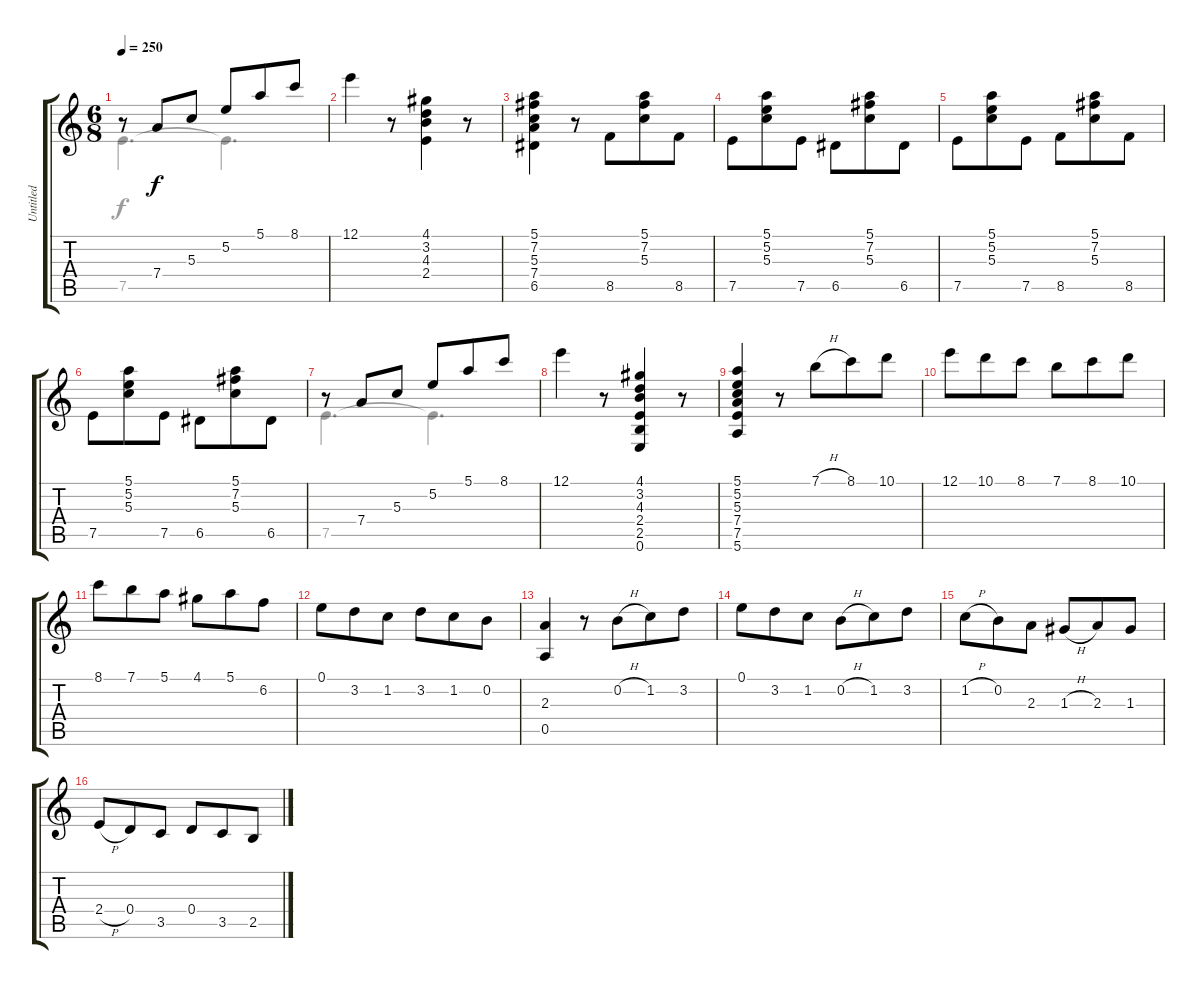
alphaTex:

\track ("Untitled" "Untitled") {instrument acousticguitarnylon}
\staff {score tabs}
\tuning (E4 B3 G3 D3 A2 E2) {hide}
\voice
\ts (6 8)
\tempo 250
\clef g2
\ks c
r.8{dy ff} 7.4.8{dy f} 5.3.8 5.2.8 5.1.8 8.1.8 |
12.1.4 r.8 (4.1 3.2 4.3 2.4).4 r.8 |
(5.1 7.2 5.3 7.4 6.5).4 r.8 8.5.8 (5.1 7.2 5.3).8 8.5.8 |
7.5.8 (5.1 5.2 5.3).8 7.5.8 6.5.8 (5.1 7.2 5.3).8 6.5.8 |
7.5.8 (5.1 5.2 5.3).8 7.5.8 8.5.8 (5.1 7.2 5.3).8 8.5.8 |
7.5.8 (5.1 5.2 5.3).8 7.5.8 6.5.8 (5.1 7.2 5.3).8 6.5.8 |
r.8 7.4.8 5.3.8 5.2.8 5.1.8 8.1.8 |
12.1.4 r.8 (4.1 3.2 4.3 2.4 2.5 0.6).4 r.8 |
(5.1 5.2 5.3 7.4 7.5 5.6).4 r.8 7.1{h}.8 8.1.8 10.1.8 |
12.1.8 10.1.8 8.1.8 7.1.8 8.1.8 10.1.8 |
8.1.8 7.1.8 5.1.8 4.1.8 5.1.8 6.2.8 |
0.1.8 3.2.8 1.2.8 3.2.8 1.2.8 0.2.8 |
(2.3 0.5).4 r.8 0.2{h}.8 1.2.8 3.2.8 |
0.1.8 3.2.8 1.2.8 0.2{h}.8 1.2.8 3.2.8 |
1.2{h}.8 0.2.8 2.3.8 1.3{h}.8 2.3.8 1.3.8 |
2.4{h}.8 0.4.8 3.5.8 0.4.8 3.5.8 2.5.8
\voice
\clef g2
\ottava regular
\simile none
\ks c
7.5.4{d dy f} 7.5{t}.4{d} |
|
|
|
|
|
7.5.4{d} 7.5{t}.4{d} |
|
|
|
|
|
|
|
|
